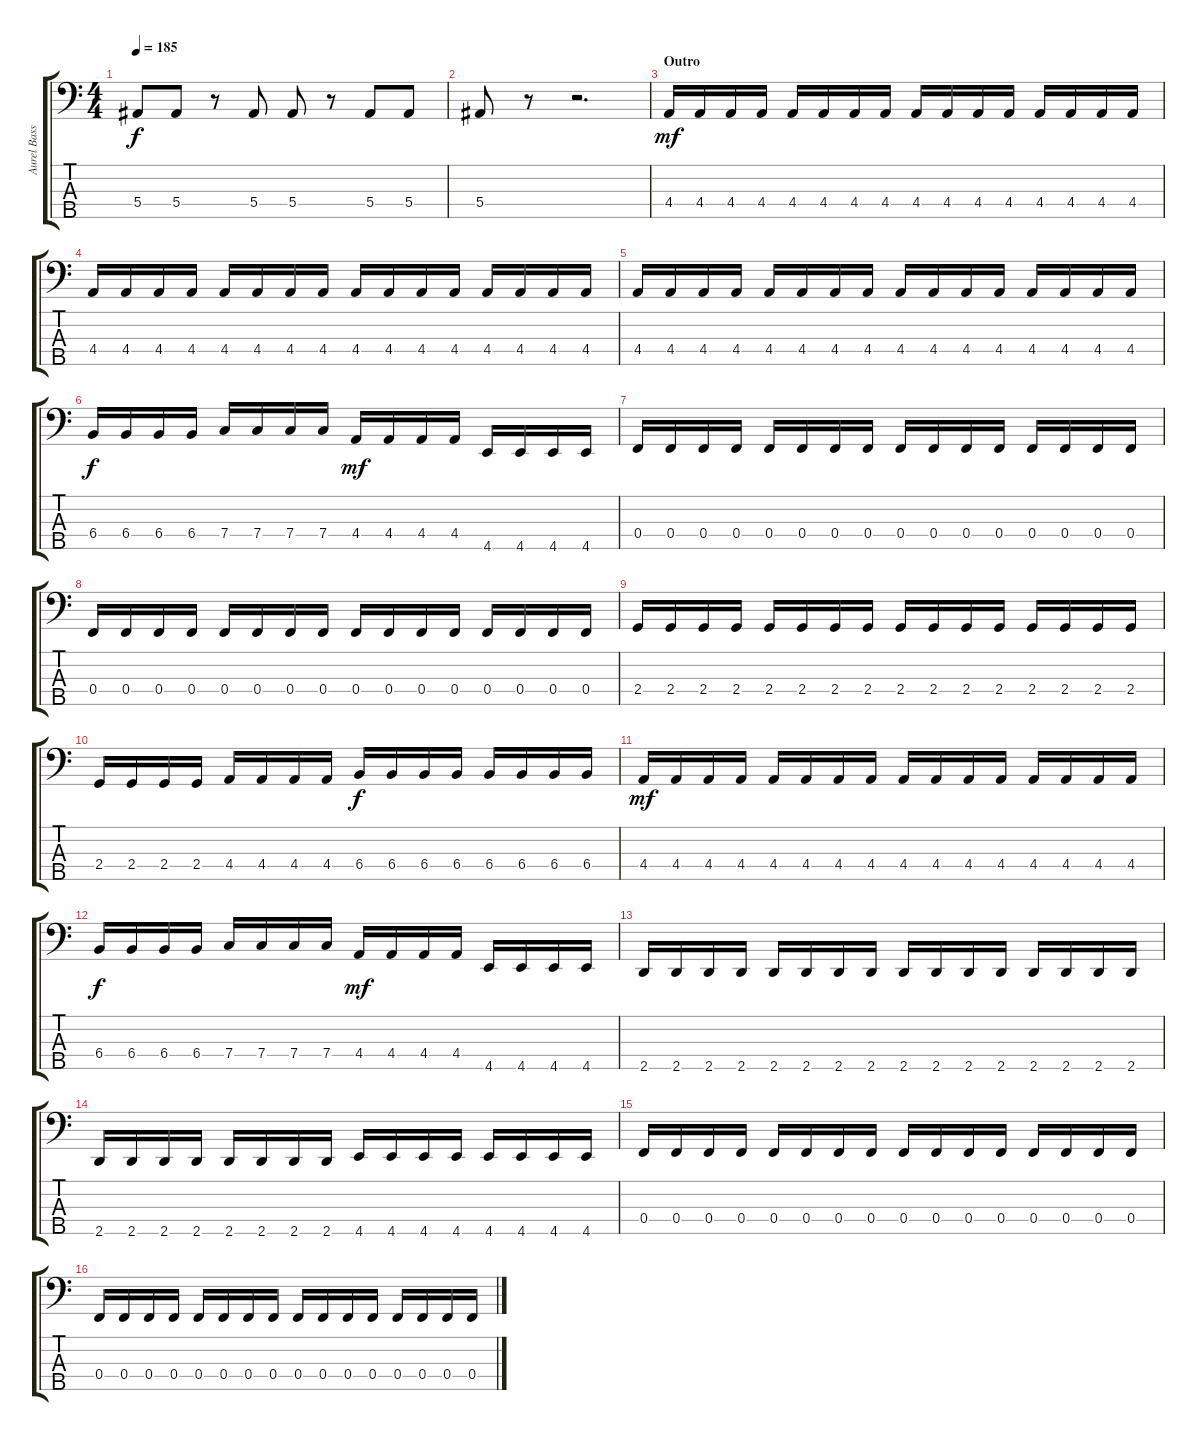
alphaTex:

\track ("Aurel Bass" "Aurel Bass") {instrument electricbassfinger}
\staff {score tabs}
\tuning (Ab2 Eb2 Bb1 F1 C1) {hide}
\ts (4 4)
\tempo 185
\clef f4
\ks c
5.4.8{dy f} 5.4.8 r.8 5.4.8 5.4.8 r.8 5.4.8 5.4.8 |
5.4.8 r.8 r.2{d} |
\section ("" "Outro")
4.4.16{dy mf} 4.4.16 4.4.16 4.4.16 4.4.16 4.4.16 4.4.16 4.4.16 4.4.16 4.4.16 4.4.16 4.4.16 4.4.16 4.4.16 4.4.16 4.4.16 |
4.4.16 4.4.16 4.4.16 4.4.16 4.4.16 4.4.16 4.4.16 4.4.16 4.4.16 4.4.16 4.4.16 4.4.16 4.4.16 4.4.16 4.4.16 4.4.16 |
4.4.16 4.4.16 4.4.16 4.4.16 4.4.16 4.4.16 4.4.16 4.4.16 4.4.16 4.4.16 4.4.16 4.4.16 4.4.16 4.4.16 4.4.16 4.4.16 |
6.4.16{dy f} 6.4.16 6.4.16 6.4.16 7.4.16 7.4.16 7.4.16 7.4.16 4.4.16{dy mf} 4.4.16 4.4.16 4.4.16 4.5.16 4.5.16 4.5.16 4.5.16 |
0.4.16 0.4.16 0.4.16 0.4.16 0.4.16 0.4.16 0.4.16 0.4.16 0.4.16 0.4.16 0.4.16 0.4.16 0.4.16 0.4.16 0.4.16 0.4.16 |
0.4.16 0.4.16 0.4.16 0.4.16 0.4.16 0.4.16 0.4.16 0.4.16 0.4.16 0.4.16 0.4.16 0.4.16 0.4.16 0.4.16 0.4.16 0.4.16 |
2.4.16 2.4.16 2.4.16 2.4.16 2.4.16 2.4.16 2.4.16 2.4.16 2.4.16 2.4.16 2.4.16 2.4.16 2.4.16 2.4.16 2.4.16 2.4.16 |
2.4.16 2.4.16 2.4.16 2.4.16 4.4.16 4.4.16 4.4.16 4.4.16 6.4.16{dy f} 6.4.16 6.4.16 6.4.16 6.4.16 6.4.16 6.4.16 6.4.16 |
4.4.16{dy mf} 4.4.16 4.4.16 4.4.16 4.4.16 4.4.16 4.4.16 4.4.16 4.4.16 4.4.16 4.4.16 4.4.16 4.4.16 4.4.16 4.4.16 4.4.16 |
6.4.16{dy f} 6.4.16 6.4.16 6.4.16 7.4.16 7.4.16 7.4.16 7.4.16 4.4.16{dy mf} 4.4.16 4.4.16 4.4.16 4.5.16 4.5.16 4.5.16 4.5.16 |
2.5.16 2.5.16 2.5.16 2.5.16 2.5.16 2.5.16 2.5.16 2.5.16 2.5.16 2.5.16 2.5.16 2.5.16 2.5.16 2.5.16 2.5.16 2.5.16 |
2.5.16 2.5.16 2.5.16 2.5.16 2.5.16 2.5.16 2.5.16 2.5.16 4.5.16 4.5.16 4.5.16 4.5.16 4.5.16 4.5.16 4.5.16 4.5.16 |
0.4.16 0.4.16 0.4.16 0.4.16 0.4.16 0.4.16 0.4.16 0.4.16 0.4.16 0.4.16 0.4.16 0.4.16 0.4.16 0.4.16 0.4.16 0.4.16 |
0.4.16 0.4.16 0.4.16 0.4.16 0.4.16 0.4.16 0.4.16 0.4.16 0.4.16 0.4.16 0.4.16 0.4.16 0.4.16 0.4.16 0.4.16 0.4.16
